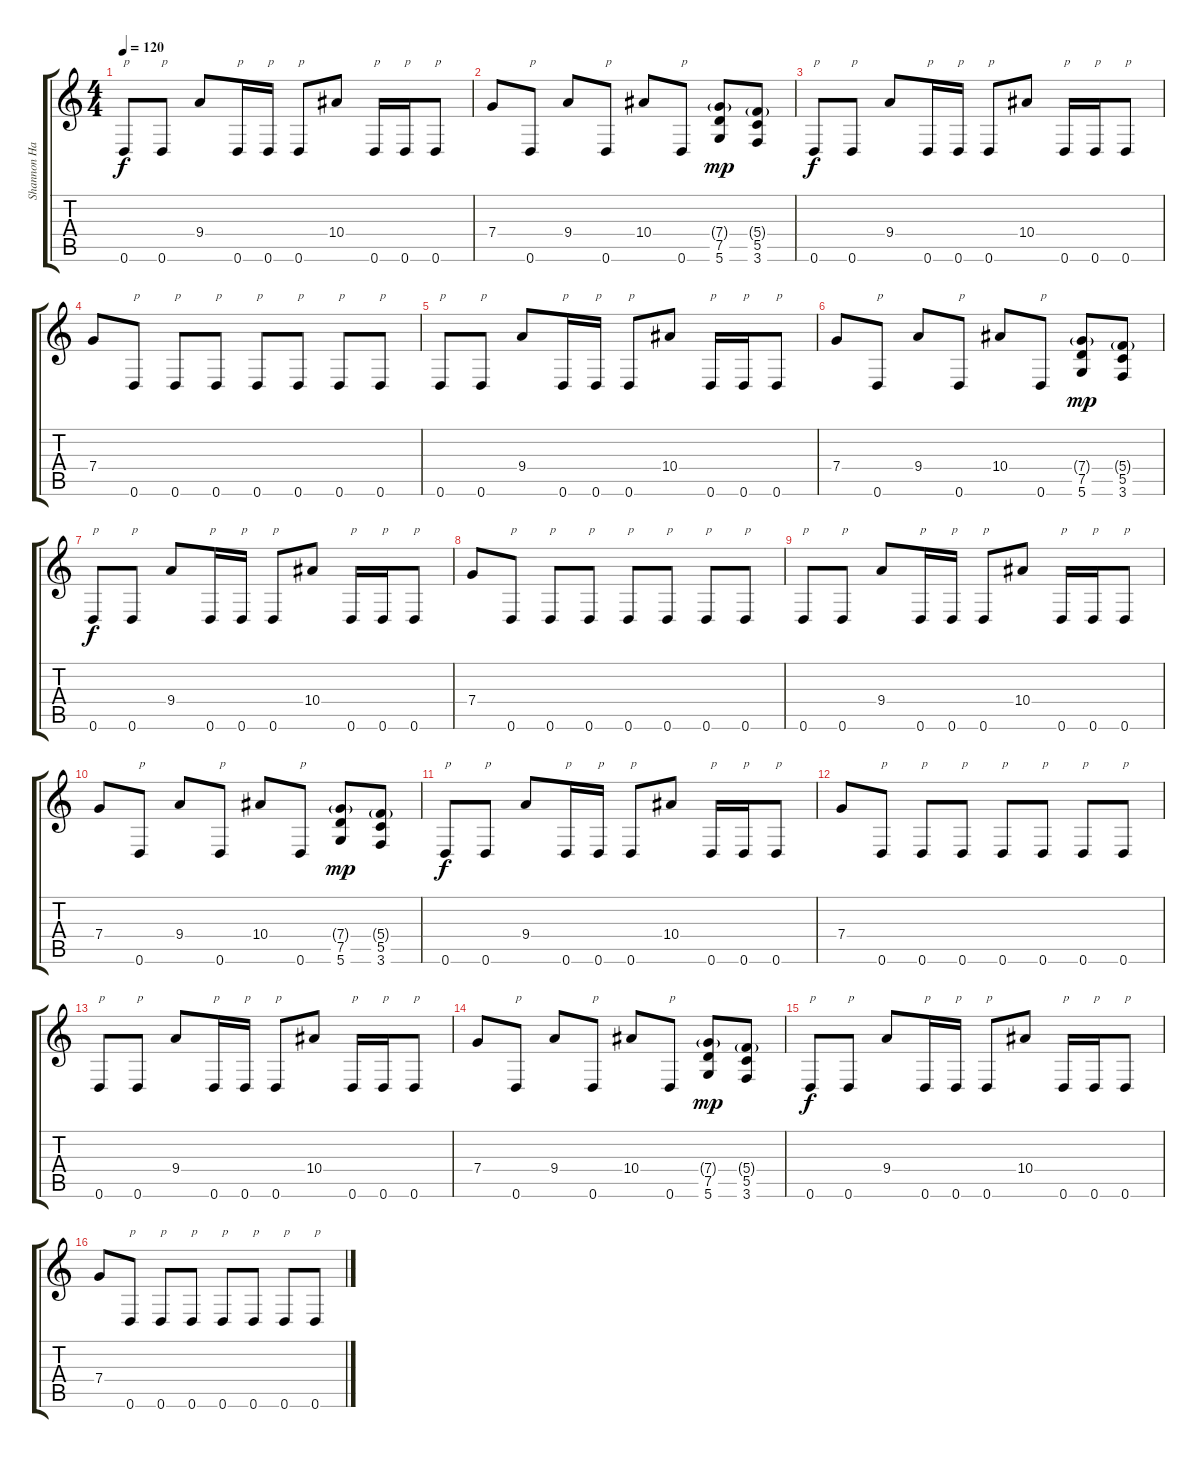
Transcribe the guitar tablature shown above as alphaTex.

\track ("Shannon Hamm" "Shannon Ha") {instrument distortionguitar}
\staff {score tabs}
\tuning (D4 A3 F3 C3 G2 D2) {hide}
\ts (4 4)
\tempo 120
\clef g2
\ks c
0.6.8{txt "p" dy f volume 13} 0.6.8{txt "p"} 9.4.8 0.6.16{txt "p"} 0.6.16{txt "p"} 0.6.8{txt "p"} 10.4.8 0.6.16{txt "p"} 0.6.16{txt "p"} 0.6.8{txt "p"} |
7.4.8 0.6.8{txt "p"} 9.4.8 0.6.8{txt "p"} 10.4.8 0.6.8{txt "p"} (7.4{g} 7.5 5.6).8{dy mp} (5.4{g} 5.5 3.6).8 |
0.6.8{txt "p" dy f} 0.6.8{txt "p"} 9.4.8 0.6.16{txt "p"} 0.6.16{txt "p"} 0.6.8{txt "p"} 10.4.8 0.6.16{txt "p"} 0.6.16{txt "p"} 0.6.8{txt "p"} |
7.4.8 0.6.8{txt "p"} 0.6.8{txt "p"} 0.6.8{txt "p"} 0.6.8{txt "p"} 0.6.8{txt "p"} 0.6.8{txt "p"} 0.6.8{txt "p"} |
0.6.8{txt "p"} 0.6.8{txt "p"} 9.4.8 0.6.16{txt "p"} 0.6.16{txt "p"} 0.6.8{txt "p"} 10.4.8 0.6.16{txt "p"} 0.6.16{txt "p"} 0.6.8{txt "p"} |
7.4.8 0.6.8{txt "p"} 9.4.8 0.6.8{txt "p"} 10.4.8 0.6.8{txt "p"} (7.4{g} 7.5 5.6).8{dy mp} (5.4{g} 5.5 3.6).8 |
0.6.8{txt "p" dy f} 0.6.8{txt "p"} 9.4.8 0.6.16{txt "p"} 0.6.16{txt "p"} 0.6.8{txt "p"} 10.4.8 0.6.16{txt "p"} 0.6.16{txt "p"} 0.6.8{txt "p"} |
7.4.8 0.6.8{txt "p"} 0.6.8{txt "p"} 0.6.8{txt "p"} 0.6.8{txt "p"} 0.6.8{txt "p"} 0.6.8{txt "p"} 0.6.8{txt "p"} |
0.6.8{txt "p"} 0.6.8{txt "p"} 9.4.8 0.6.16{txt "p"} 0.6.16{txt "p"} 0.6.8{txt "p"} 10.4.8 0.6.16{txt "p"} 0.6.16{txt "p"} 0.6.8{txt "p"} |
7.4.8 0.6.8{txt "p"} 9.4.8 0.6.8{txt "p"} 10.4.8 0.6.8{txt "p"} (7.4{g} 7.5 5.6).8{dy mp} (5.4{g} 5.5 3.6).8 |
0.6.8{txt "p" dy f} 0.6.8{txt "p"} 9.4.8 0.6.16{txt "p"} 0.6.16{txt "p"} 0.6.8{txt "p"} 10.4.8 0.6.16{txt "p"} 0.6.16{txt "p"} 0.6.8{txt "p"} |
7.4.8 0.6.8{txt "p"} 0.6.8{txt "p"} 0.6.8{txt "p"} 0.6.8{txt "p"} 0.6.8{txt "p"} 0.6.8{txt "p"} 0.6.8{txt "p"} |
0.6.8{txt "p"} 0.6.8{txt "p"} 9.4.8 0.6.16{txt "p"} 0.6.16{txt "p"} 0.6.8{txt "p"} 10.4.8 0.6.16{txt "p"} 0.6.16{txt "p"} 0.6.8{txt "p"} |
7.4.8 0.6.8{txt "p"} 9.4.8 0.6.8{txt "p"} 10.4.8 0.6.8{txt "p"} (7.4{g} 7.5 5.6).8{dy mp} (5.4{g} 5.5 3.6).8 |
0.6.8{txt "p" dy f} 0.6.8{txt "p"} 9.4.8 0.6.16{txt "p"} 0.6.16{txt "p"} 0.6.8{txt "p"} 10.4.8 0.6.16{txt "p"} 0.6.16{txt "p"} 0.6.8{txt "p"} |
7.4.8 0.6.8{txt "p"} 0.6.8{txt "p"} 0.6.8{txt "p"} 0.6.8{txt "p"} 0.6.8{txt "p"} 0.6.8{txt "p"} 0.6.8{txt "p"}
